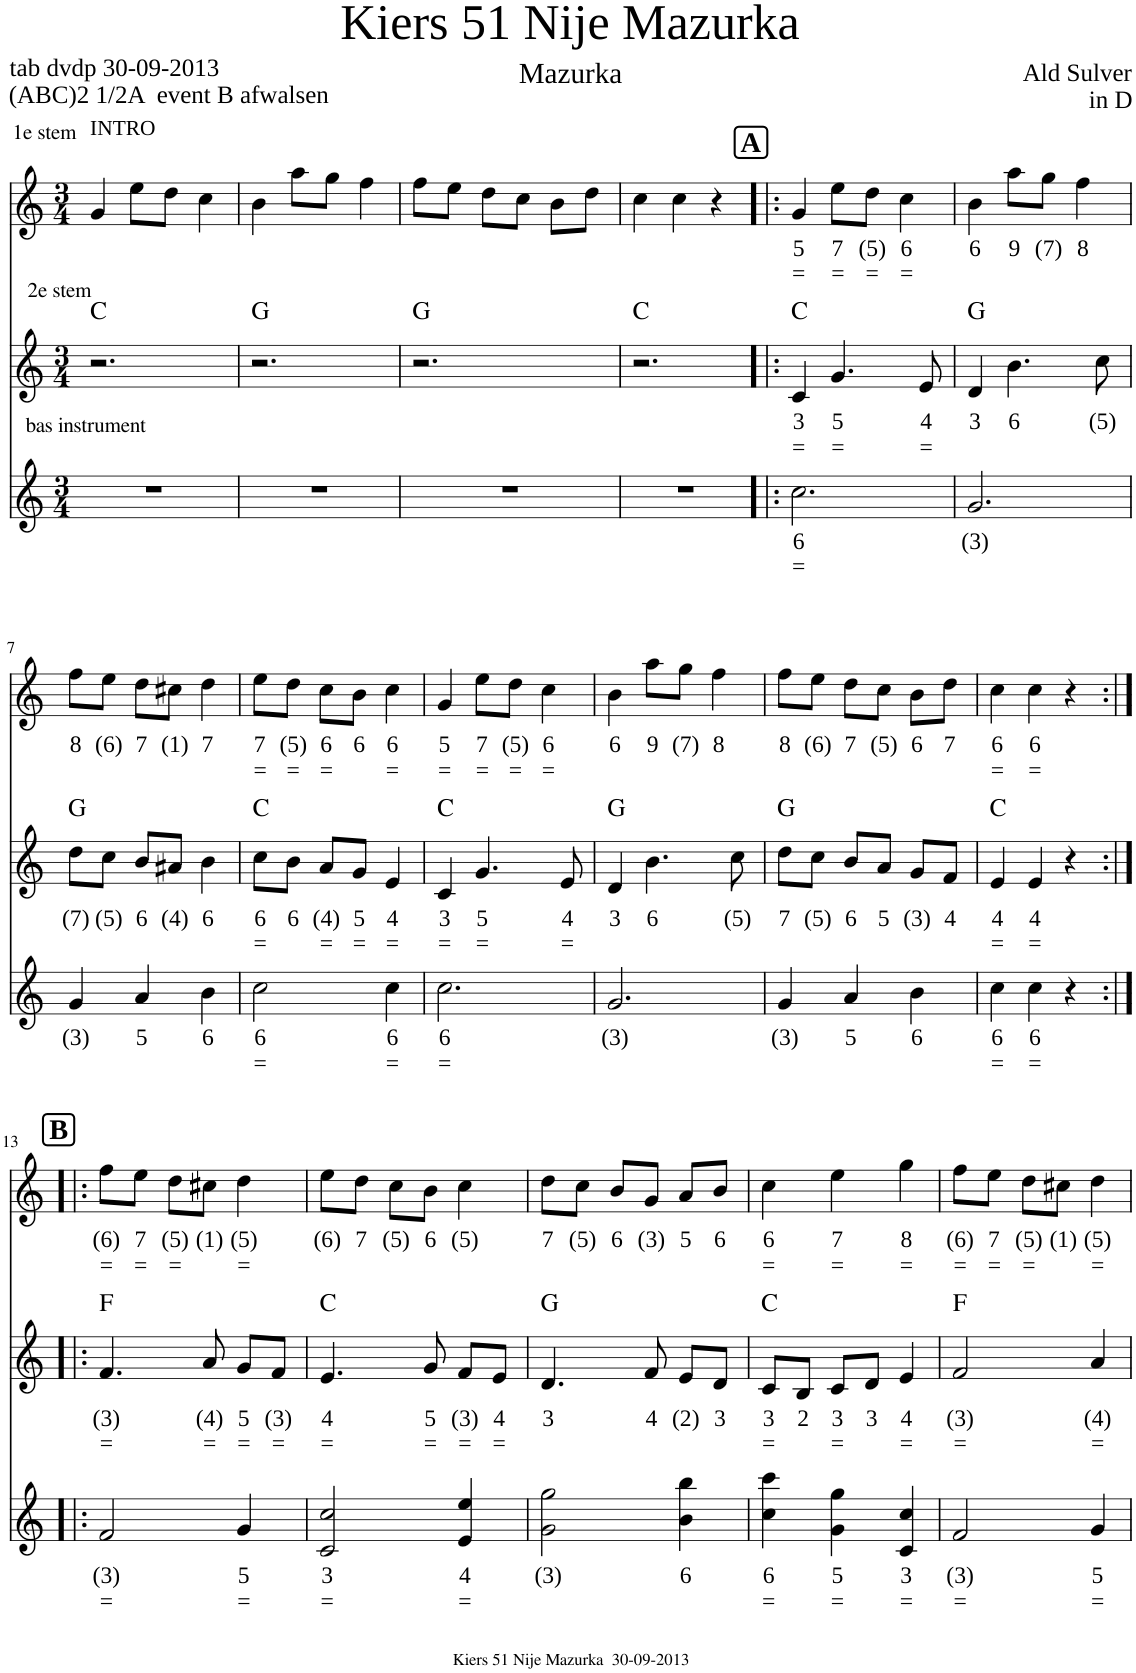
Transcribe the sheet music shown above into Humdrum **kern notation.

**kern	**text	**text	**kern	**text	**text	**harte	**kern	**text	**text
*part3	*part3	*part3	*part2	*part2	*part2	*part2	*part1	*part1	*part1
*staff3	*staff3	*staff3	*staff2	*staff2	*staff2	*	*staff1	*staff1	*staff1
*I"Voice	*	*	*I"Voice	*	*	*	*I"Voice	*	*
*clefG2	*	*	*clefG2	*	*	*	*clefG2	*	*
*k[]	*	*	*k[]	*	*	*	*k[]	*	*
*M3/4	*	*	*M3/4	*	*	*	*M3/4	*	*
=1	=1	=1	=1	=1	=1	=1	=1	=1	=1
!	!	!	!	!	!	!	!LO:TX:a:t=INTRO	!	!
!	!	!	!	!	!	!	!LO:TX:a:t=1e stem	!	!
!	!	!	!LO:TX:a:t=2e stem	!	!	!	!	!	!
!LO:TX:a:t=bas instrument	!	!	!	!	!	!	!	!	!
2.r	.	.	2.r	.	.	C:maj	4g/	.	.
.	.	.	.	.	.	.	8ee\L	.	.
.	.	.	.	.	.	.	8dd\J	.	.
.	.	.	.	.	.	.	4cc\	.	.
=2	=2	=2	=2	=2	=2	=2	=2	=2	=2
2.r	.	.	2.r	.	.	G:maj	4b\	.	.
.	.	.	.	.	.	.	8aa\L	.	.
.	.	.	.	.	.	.	8gg\J	.	.
.	.	.	.	.	.	.	4ff\	.	.
=3	=3	=3	=3	=3	=3	=3	=3	=3	=3
2.r	.	.	2.r	.	.	G:maj	8ff\L	.	.
.	.	.	.	.	.	.	8ee\J	.	.
.	.	.	.	.	.	.	8dd\L	.	.
.	.	.	.	.	.	.	8cc\J	.	.
.	.	.	.	.	.	.	8b\L	.	.
.	.	.	.	.	.	.	8dd\J	.	.
=4	=4	=4	=4	=4	=4	=4	=4	=4	=4
2.r	.	.	2.r	.	.	C:maj	4cc\	.	.
.	.	.	.	.	.	.	4cc\	.	.
.	.	.	.	.	.	.	4r	.	.
!!LO:REH:place=s1:a:B:cj:fs=13.5337:t=A
=5!|:	=5!|:	=5!|:	=5!|:	=5!|:	=5!|:	=5!|:	=5!|:	=5!|:	=5!|:
!	!LO:LY:b	!LO:LY:b	!	!LO:LY:b	!LO:LY:b	!	!	!LO:LY:b	!LO:LY:b
2.cc\	6	=	4c/	3	=	C:maj	4g/	5	=
!	!	!	!	!LO:LY:b	!LO:LY:b	!	!	!LO:LY:b	!LO:LY:b
.	.	.	4.g/	5	=	.	8ee\L	7	=
!	!	!	!	!	!	!	!	!LO:LY:b	!LO:LY:b
.	.	.	.	.	.	.	8dd\J	(5)	=
!	!	!	!	!	!	!	!	!LO:LY:b	!LO:LY:b
.	.	.	.	.	.	.	4cc\	6	=
!	!	!	!	!LO:LY:b	!LO:LY:b	!	!	!	!
.	.	.	8e/	4	=	.	.	.	.
=6	=6	=6	=6	=6	=6	=6	=6	=6	=6
!	!LO:LY:b	!	!	!LO:LY:b	!	!	!	!LO:LY:b	!
2.g/	(3)	.	4d/	3	.	G:maj	4b\	6	.
!	!	!	!	!LO:LY:b	!	!	!	!LO:LY:b	!
.	.	.	4.b\	6	.	.	8aa\L	9	.
!	!	!	!	!	!	!	!	!LO:LY:b	!
.	.	.	.	.	.	.	8gg\J	(7)	.
!	!	!	!	!	!	!	!	!LO:LY:b	!
.	.	.	.	.	.	.	4ff\	8	.
!	!	!	!	!LO:LY:b	!	!	!	!	!
.	.	.	8cc\	(5)	.	.	.	.	.
!!LO:LB:g=z
=7	=7	=7	=7	=7	=7	=7	=7	=7	=7
!	!LO:LY:b	!	!	!LO:LY:b	!	!	!	!LO:LY:b	!
4g/	(3)	.	8dd\L	(7)	.	G:maj	8ff\L	8	.
!	!	!	!	!LO:LY:b	!	!	!	!LO:LY:b	!
.	.	.	8cc\J	(5)	.	.	8ee\J	(6)	.
!	!LO:LY:b	!	!	!LO:LY:b	!	!	!	!LO:LY:b	!
4a/	5	.	8b/L	6	.	.	8dd\L	7	.
!	!	!	!	!LO:LY:b	!	!	!	!LO:LY:b	!
.	.	.	8a#X/J	(4)	.	.	8cc#X\J	(1)	.
!	!LO:LY:b	!	!	!LO:LY:b	!	!	!	!LO:LY:b	!
4b\	6	.	4b\	6	.	.	4dd\	7	.
=8	=8	=8	=8	=8	=8	=8	=8	=8	=8
!	!LO:LY:b	!LO:LY:b	!	!LO:LY:b	!LO:LY:b	!	!	!LO:LY:b	!LO:LY:b
2cc\	6	=	8cc\L	6	=	C:maj	8ee\L	7	=
!	!	!	!	!LO:LY:b	!	!	!	!LO:LY:b	!LO:LY:b
.	.	.	8b\J	6	.	.	8dd\J	(5)	=
!	!	!	!	!LO:LY:b	!LO:LY:b	!	!	!LO:LY:b	!LO:LY:b
.	.	.	8a/L	(4)	=	.	8cc\L	6	=
!	!	!	!	!LO:LY:b	!LO:LY:b	!	!	!LO:LY:b	!
.	.	.	8g/J	5	=	.	8b\J	6	.
!	!LO:LY:b	!LO:LY:b	!	!LO:LY:b	!LO:LY:b	!	!	!LO:LY:b	!LO:LY:b
4cc\	6	=	4e/	4	=	.	4cc\	6	=
=9	=9	=9	=9	=9	=9	=9	=9	=9	=9
!	!LO:LY:b	!LO:LY:b	!	!LO:LY:b	!LO:LY:b	!	!	!LO:LY:b	!LO:LY:b
2.cc\	6	=	4c/	3	=	C:maj	4g/	5	=
!	!	!	!	!LO:LY:b	!LO:LY:b	!	!	!LO:LY:b	!LO:LY:b
.	.	.	4.g/	5	=	.	8ee\L	7	=
!	!	!	!	!	!	!	!	!LO:LY:b	!LO:LY:b
.	.	.	.	.	.	.	8dd\J	(5)	=
!	!	!	!	!	!	!	!	!LO:LY:b	!LO:LY:b
.	.	.	.	.	.	.	4cc\	6	=
!	!	!	!	!LO:LY:b	!LO:LY:b	!	!	!	!
.	.	.	8e/	4	=	.	.	.	.
=10	=10	=10	=10	=10	=10	=10	=10	=10	=10
!	!LO:LY:b	!	!	!LO:LY:b	!	!	!	!LO:LY:b	!
2.g/	(3)	.	4d/	3	.	G:maj	4b\	6	.
!	!	!	!	!LO:LY:b	!	!	!	!LO:LY:b	!
.	.	.	4.b\	6	.	.	8aa\L	9	.
!	!	!	!	!	!	!	!	!LO:LY:b	!
.	.	.	.	.	.	.	8gg\J	(7)	.
!	!	!	!	!	!	!	!	!LO:LY:b	!
.	.	.	.	.	.	.	4ff\	8	.
!	!	!	!	!LO:LY:b	!	!	!	!	!
.	.	.	8cc\	(5)	.	.	.	.	.
=11	=11	=11	=11	=11	=11	=11	=11	=11	=11
!	!LO:LY:b	!	!	!LO:LY:b	!	!	!	!LO:LY:b	!
4g/	(3)	.	8dd\L	7	.	G:maj	8ff\L	8	.
!	!	!	!	!LO:LY:b	!	!	!	!LO:LY:b	!
.	.	.	8cc\J	(5)	.	.	8ee\J	(6)	.
!	!LO:LY:b	!	!	!LO:LY:b	!	!	!	!LO:LY:b	!
4a/	5	.	8b/L	6	.	.	8dd\L	7	.
!	!	!	!	!LO:LY:b	!	!	!	!LO:LY:b	!
.	.	.	8a/J	5	.	.	8cc\J	(5)	.
!	!LO:LY:b	!	!	!LO:LY:b	!	!	!	!LO:LY:b	!
4b\	6	.	8g/L	(3)	.	.	8b\L	6	.
!	!	!	!	!LO:LY:b	!	!	!	!LO:LY:b	!
.	.	.	8f/J	4	.	.	8dd\J	7	.
=12	=12	=12	=12	=12	=12	=12	=12	=12	=12
!	!LO:LY:b	!LO:LY:b	!	!LO:LY:b	!LO:LY:b	!	!	!LO:LY:b	!LO:LY:b
4cc\	6	=	4e/	4	=	C:maj	4cc\	6	=
!	!LO:LY:b	!LO:LY:b	!	!LO:LY:b	!LO:LY:b	!	!	!LO:LY:b	!LO:LY:b
4cc\	6	=	4e/	4	=	.	4cc\	6	=
4r	.	.	4r	.	.	.	4r	.	.
!!LO:LB:g=z
!!LO:REH:place=s1:a:B:cj:fs=13.5337:t=B
=13:|!|:	=13:|!|:	=13:|!|:	=13:|!|:	=13:|!|:	=13:|!|:	=13:|!|:	=13:|!|:	=13:|!|:	=13:|!|:
!	!LO:LY:b	!LO:LY:b	!	!LO:LY:b	!LO:LY:b	!	!	!LO:LY:b	!LO:LY:b
2f/	(3)	=	4.f/	(3)	=	F:maj	8ff\L	(6)	=
!	!	!	!	!	!	!	!	!LO:LY:b	!LO:LY:b
.	.	.	.	.	.	.	8ee\J	7	=
!	!	!	!	!	!	!	!	!LO:LY:b	!LO:LY:b
.	.	.	.	.	.	.	8dd\L	(5)	=
!	!	!	!	!LO:LY:b	!LO:LY:b	!	!	!LO:LY:b	!
.	.	.	8a/	(4)	=	.	8cc#X\J	(1)	.
!	!LO:LY:b	!LO:LY:b	!	!LO:LY:b	!LO:LY:b	!	!	!LO:LY:b	!LO:LY:b
4g/	5	=	8g/L	5	=	.	4dd\	(5)	=
!	!	!	!	!LO:LY:b	!LO:LY:b	!	!	!	!
.	.	.	8f/J	(3)	=	.	.	.	.
=14	=14	=14	=14	=14	=14	=14	=14	=14	=14
!	!LO:LY:b	!LO:LY:b	!	!LO:LY:b	!LO:LY:b	!	!	!LO:LY:b	!
2c/ 2cc/	3	=	4.e/	4	=	C:maj	8ee\L	(6)	.
!	!	!	!	!	!	!	!	!LO:LY:b	!
.	.	.	.	.	.	.	8dd\J	7	.
!	!	!	!	!	!	!	!	!LO:LY:b	!
.	.	.	.	.	.	.	8cc\L	(5)	.
!	!	!	!	!LO:LY:b	!LO:LY:b	!	!	!LO:LY:b	!
.	.	.	8g/	5	=	.	8b\J	6	.
!	!LO:LY:b	!LO:LY:b	!	!LO:LY:b	!LO:LY:b	!	!	!LO:LY:b	!
4e/ 4ee/	4	=	8f/L	(3)	=	.	4cc\	(5)	.
!	!	!	!	!LO:LY:b	!LO:LY:b	!	!	!	!
.	.	.	8e/J	4	=	.	.	.	.
=15	=15	=15	=15	=15	=15	=15	=15	=15	=15
!	!LO:LY:b	!	!	!LO:LY:b	!	!	!	!LO:LY:b	!
2g\ 2gg\	(3)	.	4.d/	3	.	G:maj	8dd\L	7	.
!	!	!	!	!	!	!	!	!LO:LY:b	!
.	.	.	.	.	.	.	8cc\J	(5)	.
!	!	!	!	!	!	!	!	!LO:LY:b	!
.	.	.	.	.	.	.	8b/L	6	.
!	!	!	!	!LO:LY:b	!	!	!	!LO:LY:b	!
.	.	.	8f/	4	.	.	8g/J	(3)	.
!	!LO:LY:b	!	!	!LO:LY:b	!	!	!	!LO:LY:b	!
4b\ 4bb\	6	.	8e/L	(2)	.	.	8a/L	5	.
!	!	!	!	!LO:LY:b	!	!	!	!LO:LY:b	!
.	.	.	8d/J	3	.	.	8b/J	6	.
=16	=16	=16	=16	=16	=16	=16	=16	=16	=16
!	!LO:LY:b	!LO:LY:b	!	!LO:LY:b	!LO:LY:b	!	!	!LO:LY:b	!LO:LY:b
4cc\ 4ccc\	6	=	8c/L	3	=	C:maj	4cc\	6	=
!	!	!	!	!LO:LY:b	!	!	!	!	!
.	.	.	8B/J	2	.	.	.	.	.
!	!LO:LY:b	!LO:LY:b	!	!LO:LY:b	!LO:LY:b	!	!	!LO:LY:b	!LO:LY:b
4g\ 4gg\	5	=	8c/L	3	=	.	4ee\	7	=
!	!	!	!	!LO:LY:b	!	!	!	!	!
.	.	.	8d/J	3	.	.	.	.	.
!	!LO:LY:b	!LO:LY:b	!	!LO:LY:b	!LO:LY:b	!	!	!LO:LY:b	!LO:LY:b
4c/ 4cc/	3	=	4e/	4	=	.	4gg\	8	=
=17	=17	=17	=17	=17	=17	=17	=17	=17	=17
!	!LO:LY:b	!LO:LY:b	!	!LO:LY:b	!LO:LY:b	!	!	!LO:LY:b	!LO:LY:b
2f/	(3)	=	2f/	(3)	=	F:maj	8ff\L	(6)	=
!	!	!	!	!	!	!	!	!LO:LY:b	!LO:LY:b
.	.	.	.	.	.	.	8ee\J	7	=
!	!	!	!	!	!	!	!	!LO:LY:b	!LO:LY:b
.	.	.	.	.	.	.	8dd\L	(5)	=
!	!	!	!	!	!	!	!	!LO:LY:b	!
.	.	.	.	.	.	.	8cc#X\J	(1)	.
!	!LO:LY:b	!LO:LY:b	!	!LO:LY:b	!LO:LY:b	!	!	!LO:LY:b	!LO:LY:b
4g/	5	=	4a/	(4)	=	.	4dd\	(5)	=
=	=	=	=	=	=	=	=	=	=
*-	*-	*-	*-	*-	*-	*-	*-	*-	*-
